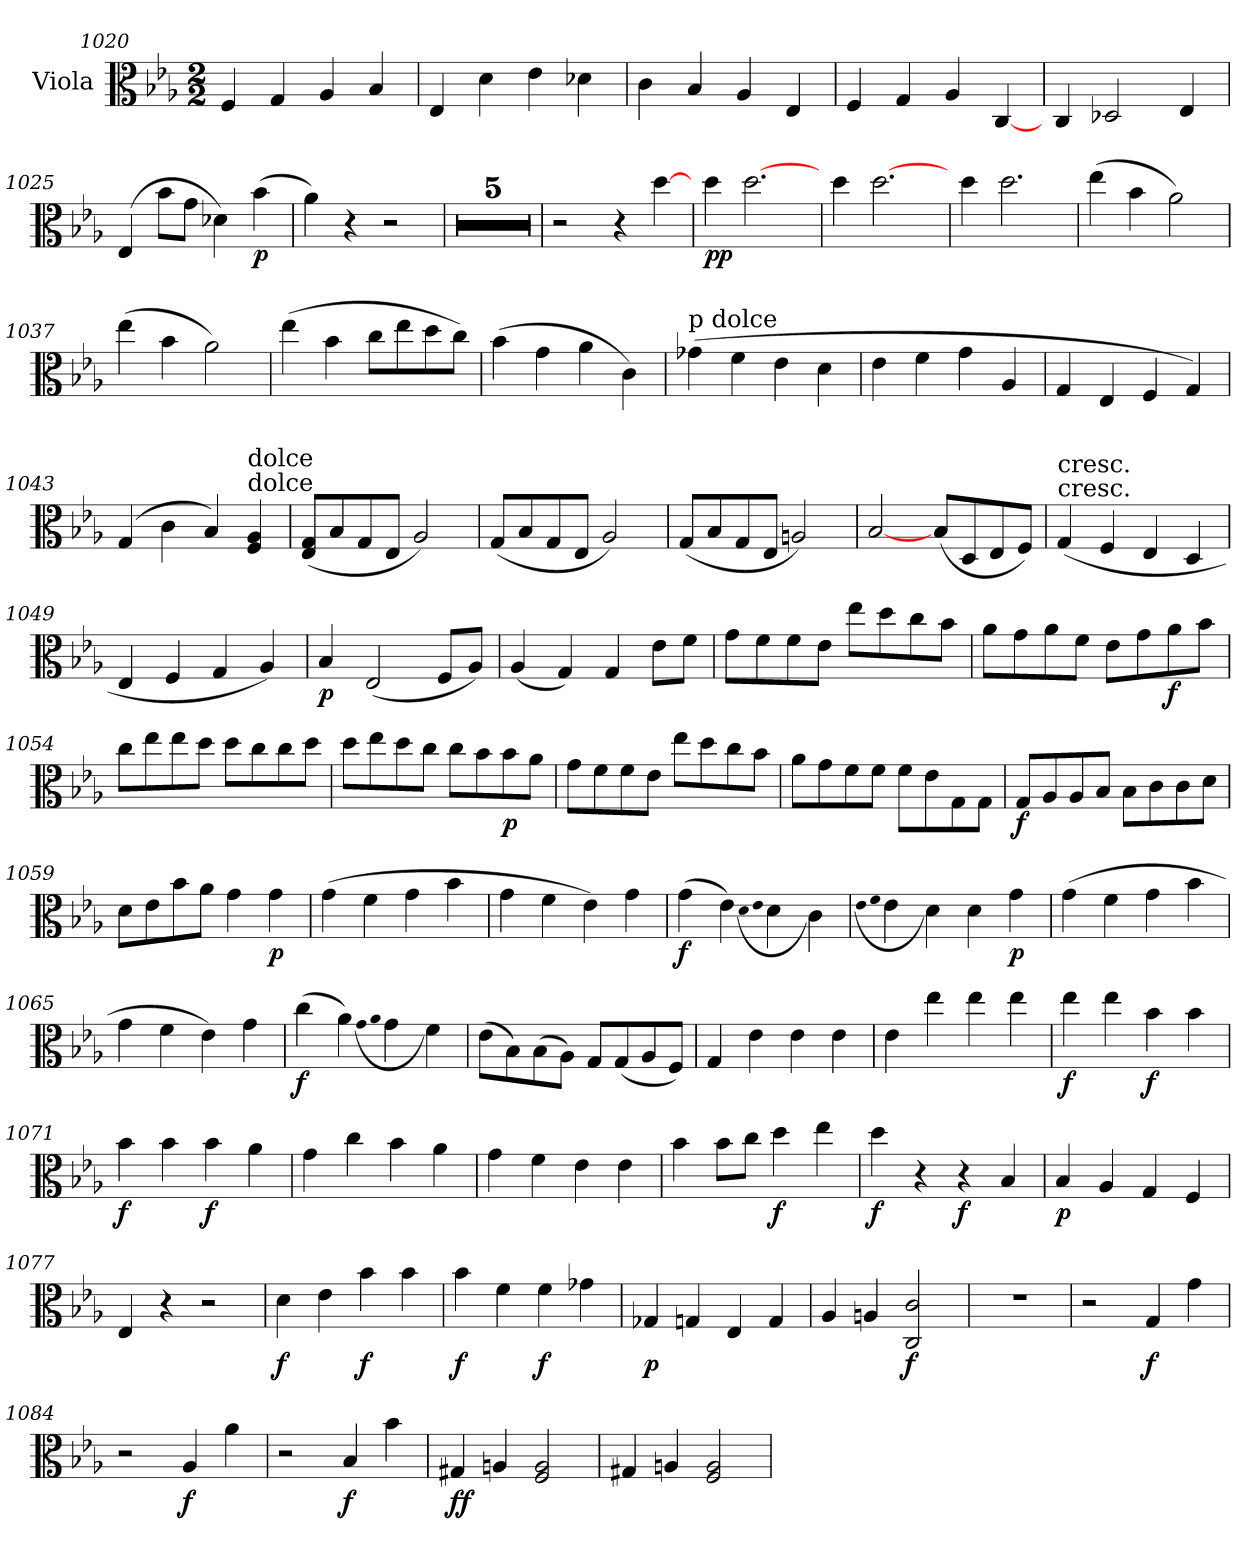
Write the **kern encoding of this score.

**kern	**dynam
*part1	*part1
*staff1	*staff1
*I"Viola	*
*I'Vla	*
*clefC3	*
*k[b-e-a-]	*
*E-:	*
*M2/2	*
=1020	=1020
4F	.
4G	.
4A-	.
4B-	.
=1021	=1021
4E-	.
4d	.
4e-	.
4d-X	.
=1022	=1022
4c	.
4B-	.
4A-	.
4E-	.
=1023	=1023
4F	.
4G	.
4A-	.
[4C	.
=1024	=1024
4C	.
2D-X	.
4E-	.
=1025	=1025
(4E-	.
8b-\L	.
8g\J	.
4d-X)	.
(4b-	p
=1026	=1026
4a-)	.
4r	.
2r	.
=1027	=1027
1r	.
=1028	=1028
1r	.
=1029	=1029
1r	.
=1030	=1030
1r	.
=1031	=1031
1r	.
=1032	=1032
2r	.
4r	.
[4dd	.
=1033	=1033
4dd	pp
[2.dd	.
=1034	=1034
4dd	.
[2.dd	.
=1035	=1035
4dd	.
2.dd	.
=1036	=1036
(4ee-	.
4b-	.
2a-)	.
=1037	=1037
(4ee-	.
4b-	.
2a-)	.
=1038	=1038
(4ee-	.
4b-	.
8cc\L	.
8ee-\	.
8dd\	.
8cc\J)	.
=1039	=1039
(4b-	.
4g	.
4a-	.
4c)	.
=1040	=1040
!LO:TX:a:t=p dolce	!
(4g-X	.
4f	.
4e-	.
4d	.
=1041	=1041
4e-	.
4f	.
4g	.
4A-	.
=1042	=1042
4G	.
4E-	.
4F	.
4G)	.
=1043	=1043
(4G	.
4c	.
4B-)	.
!LO:TX:a:t=dolce	!
!LO:TX:a:t=dolce	!
4F 4A-	.
=1044	=1044
(8E-/ 8G/L	.
8B-/	.
8G/	.
8E-/J	.
2A-)	.
=1045	=1045
(8G/L	.
8B-/	.
8G/	.
8E-/J	.
2A-)	.
=1046	=1046
(8G/L	.
8B-/	.
8G/	.
8E-/J	.
2An)	.
=1047	=1047
[2B-	.
(8B-/L	.
8D/	.
8E-/	.
8F/J)	.
=1048	=1048
!LO:TX:t=cresc.	!
!LO:TX:a:t=cresc.	!
(4G	.
4F	.
4E-	.
4D	.
=1049	=1049
4E-	.
4F	.
4G	.
4A-)	.
=1050	=1050
4B-	p
(2E-	.
8F/L	.
8A-/J)	.
=1051	=1051
(4A-	.
4G)	.
4G	.
8e-\L	.
8f\J	.
=1052	=1052
8g\L	.
8f\	.
8f\	.
8e-\J	.
8ee-\L	.
8dd\	.
8cc\	.
8b-\J	.
=1053	=1053
8a-\L	.
8g\	.
8a-\	.
8f\J	.
8e-\L	.
8g\	.
8a-\	f
8b-\J	.
=1054	=1054
8cc\L	.
8ee-\	.
8ee-\	.
8dd\J	.
8dd\L	.
8cc\	.
8cc\	.
8dd\J	.
=1055	=1055
8dd\L	.
8ee-\	.
8dd\	.
8cc\J	.
8cc\L	.
8b-\	.
8b-\	p
8a-\J	.
=1056	=1056
8g\L	.
8f\	.
8f\	.
8e-\J	.
8ee-\L	.
8dd\	.
8cc\	.
8b-\J	.
=1057	=1057
8a-\L	.
8g\	.
8f\	.
8f\J	.
8f\L	.
8e-\	.
8G\	.
8G\J	.
=1058	=1058
8G/L	f
8A-/	.
8A-/	.
8B-/J	.
8B-\L	.
8c\	.
8c\	.
8d\J	.
=1059	=1059
8d\L	.
8e-\	.
8b-\	.
8a-\J	.
4g	.
4g	p
=1060	=1060
(4g	.
4f	.
4g	.
4b-	.
=1061	=1061
4g	.
4f	.
4e-)	.
4g	.
=1062	=1062
(4g	f
4e-)	.
(qqd	.
qqe-	.
4d	.
4c)	.
=1063	=1063
(qqe-	.
qqf	.
4e-	.
4d)	.
4d	.
4g	p
=1064	=1064
(4g	.
4f	.
4g	.
4b-	.
=1065	=1065
4g	.
4f	.
4e-)	.
4g	.
=1066	=1066
(4cc	f
4a-)	.
(qqg	.
qqa-	.
4g	.
4f)	.
=1067	=1067
(8e-\L	.
8B-\)	.
(8B-\	.
8A-\J)	.
8G/L	.
(8G/	.
8A-/	.
8F/J)	.
=1068	=1068
4G	.
4e-	.
4e-	.
4e-	.
=1069	=1069
4e-	.
4ee-	.
4ee-	.
4ee-	.
=1070	=1070
4ee-	f
4ee-	.
4b-	f
4b-	.
=1071	=1071
4b-	f
4b-	.
4b-	f
4a-	.
=1072	=1072
4g	.
4cc	.
4b-	.
4a-	.
=1073	=1073
4g	.
4f	.
4e-	.
4e-	.
=1074	=1074
4b-	.
8b-\L	.
8cc\J	.
4dd	f
4ee-	.
=1075	=1075
4dd	f
4r	.
4r	f
4B-	.
=1076	=1076
4B-	p
4A-	.
4G	.
4F	.
=1077	=1077
4E-	.
4r	.
2r	.
=1078	=1078
4d	f
4e-	.
4b-	f
4b-	.
=1079	=1079
4b-	f
4f	.
4f	f
4g-X	.
=1080	=1080
4G-X	p
4Gn	.
4E-	.
4G	.
=1081	=1081
4A-	.
4An	.
2C 2c	f
=1082	=1082
1r	.
=1083	=1083
2r	.
4G	f
4g	.
=1084	=1084
2r	.
4A-	f
4a-	.
=1085	=1085
2r	.
4B-	f
4b-	.
=1086	=1086
4G#X	ff
4An	.
2F 2A	.
=1087	=1087
4G#X	.
4An	.
2F 2A	.
=	=
*-	*-
